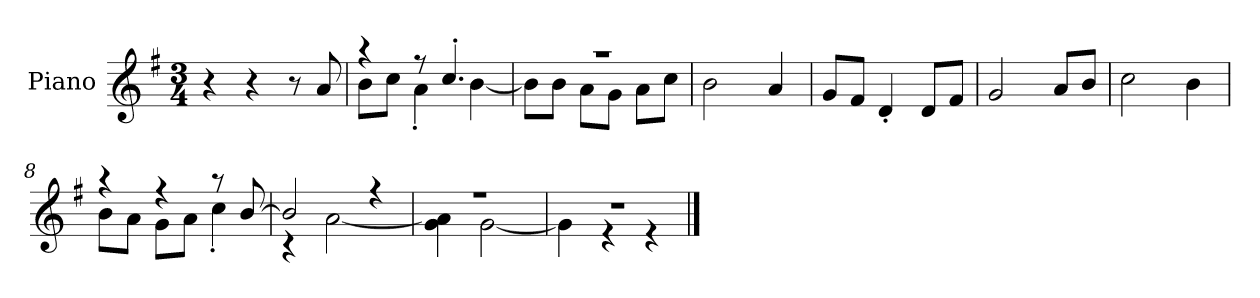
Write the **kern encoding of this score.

**kern
*part1
*staff1
*I"Piano
*I'P-no
*clefG2
*k[f#]
*M3/4
*MM178
=1
4r
4r
8r
8a/
=2
*^
4r	8b\L
.	8cc\J
8r	4a'\
4.cc'/	.
.	[4b\
=3	=3
2.r	8b\L]
.	8b\J
.	8a\L
.	8g\J
.	8a\L
.	8cc\J
*v	*v
=4
2b\
4a/
=5
8g/L
8f#/J
4d'/
8d/L
8f#/J
=6
2g/
8a/L
8b/J
=7
2cc\
4b\
=8
*^
4r	8b\L
.	8a\J
4r	8g\L
.	8a\J
8r	4cc'\
[8b/	.
!!LO:LB:g=z	!!
=9	=9
2b/]	4r
.	[2a\
4r	.
=10	=10
2.r	4g\ 4a\]
.	[2g\
=11	=11
2.r	4g\]
.	4r
.	4r
*v	*v
==
*-
